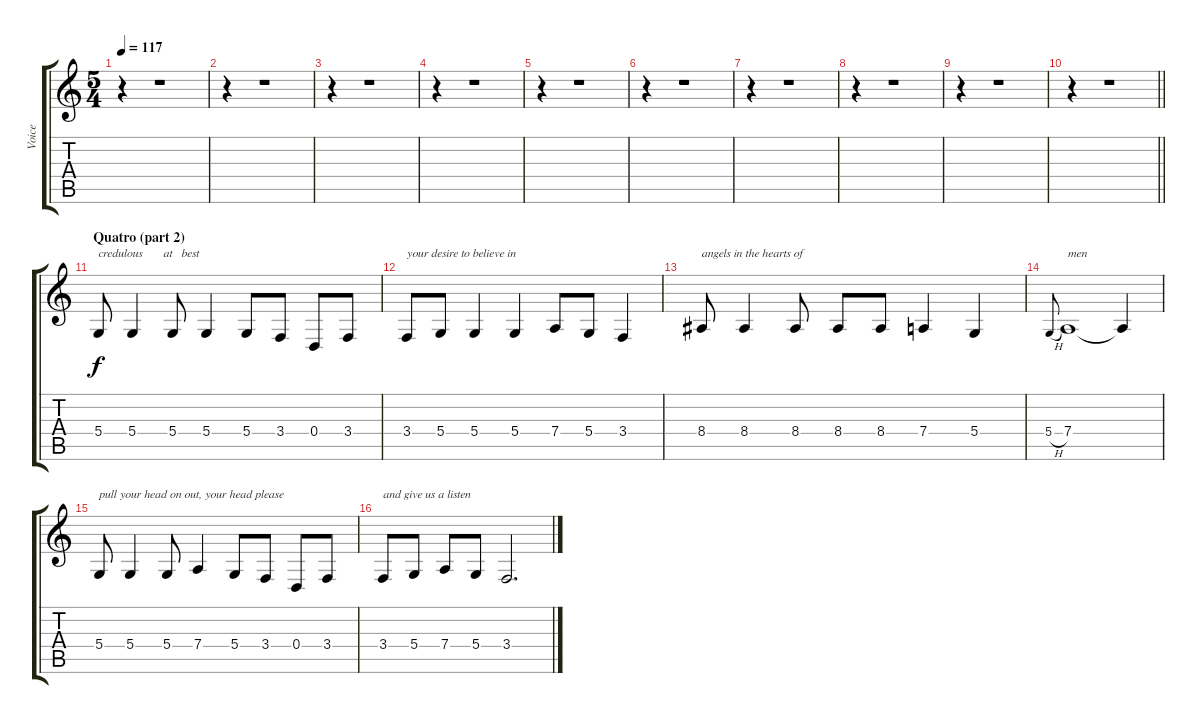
\track ("Voice" "Voice") {instrument altosax}
\staff {score tabs}
\tuning (E4 B3 G3 D3 A2 D2) {hide}
\ts (5 4)
\tempo 117
\clef g2
\ks c
r.4{dy f} r.1 |
r.4 r.1 |
r.4 r.1 |
r.4 r.1 |
r.4 r.1 |
r.4 r.1 |
r.4 r.1 |
r.4 r.1 |
r.4 r.1 |
\barLineRight lightlight
r.4 r.1 |
\section ("" "Quatro (part 2)")
5.4.8{txt "credulous       at   best"} 5.4.4 5.4.8 5.4.4 5.4.8 3.4.8 0.4.8 3.4.8 |
3.4.8{txt "your desire to believe in"} 5.4.8 5.4.4 5.4.4 7.4.8 5.4.8 3.4.4 |
8.4.8{txt "angels in the hearts of"} 8.4.4 8.4.8 8.4.8 8.4.8 7.4.4 5.4.4 |
5.4{h}.8{gr onbeat} 7.4.1{txt "men"} 7.4{t}.4 |
5.4.8{txt "pull your head on out, your head please"} 5.4.4 5.4.8 7.4.4 5.4.8 3.4.8 0.4.8 3.4.8 |
3.4.8{txt "and give us a listen"} 5.4.8 7.4.8 5.4.8 3.4.2{d}
